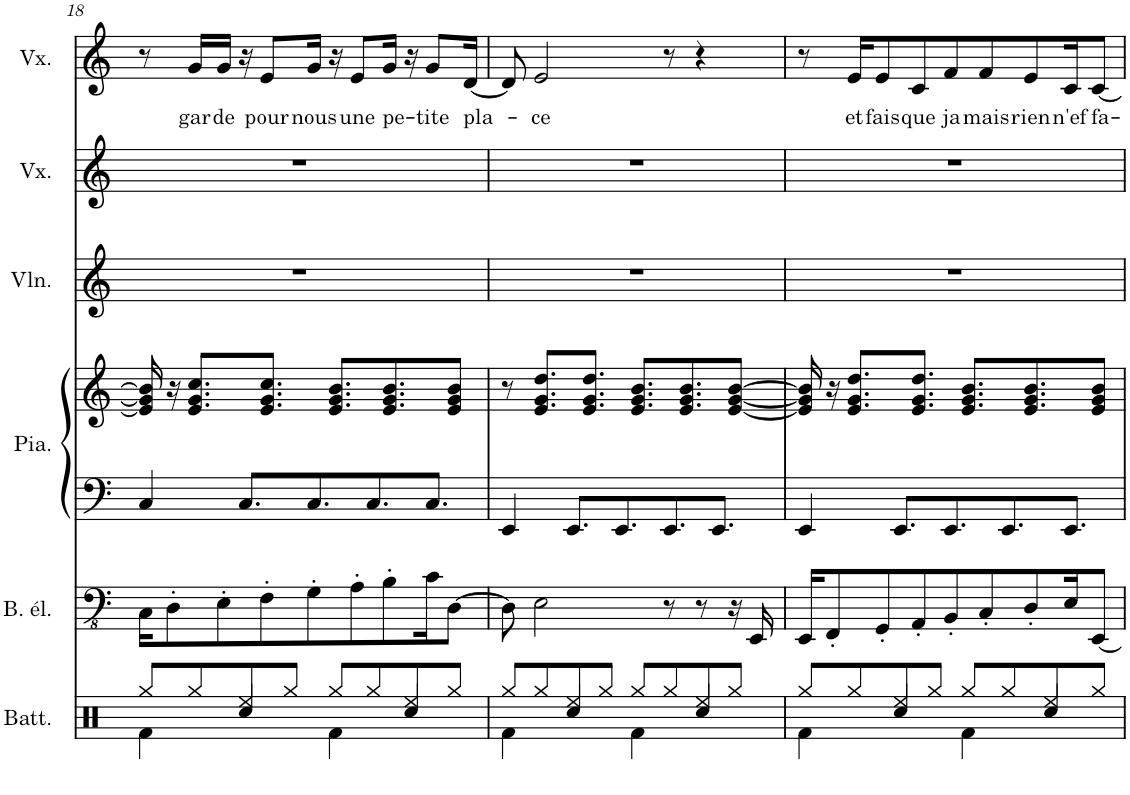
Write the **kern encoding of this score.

**kern	**kern	**kern	**kern	**kern	**kern	**kern	**text
*part6	*part5	*part4	*part4	*part3	*part2	*part1	*part1
*staff7	*staff6	*staff5	*staff4	*staff3	*staff2	*staff1	*staff1
*I"Batterie	*I"Basse électrique	*I"Piano	*	*I"Violon	*I"Voix	*I"Voix	*
*I'Batt.	*I'B. él.	*I'Pia.	*	*I'Vln.	*I'Vx.	*I'Vx.	*
!!LO:PB:g=z
*clefX	*clefFv4	*clefF4	*clefG2	*clefG2	*clefG2	*clefG2	*
*	*	*	*	*Trd4c7	*	*	*
*k[]	*k[]	*k[]	*k[]	*k[]	*k[]	*k[]	*
*M4/4	*M4/4	*M4/4	*M4/4	*M4/4	*M4/4	*M4/4	*
=18	=18	=18	=18	=18	=18	=18	=18
*^	*	*	*	*	*	*	*
4Rf\	8Rgg/L	16CC\KL	4C/	16e/] 16g/] 16b/]	1r	1r	8r	.
.	.	8DD'\	.	16r	.	.	.	.
!	!	!	!	!	!	!	!	!LO:LY:b
.	8Rgg/	.	.	8.e/ 8.g/ 8.cc/L	.	.	16g/LL	gar-
!	!	!	!	!	!	!	!	!LO:LY:b
.	.	8EE'\	.	.	.	.	16g/JJ	-de
4Rcc/	8Ree/	.	8.C/L	.	.	.	16r	.
!	!	!	!	!	!	!	!	!LO:LY:b
.	.	8FF'\	.	8.e/ 8.g/ 8.cc/J	.	.	8e/L	pour
.	8Rgg/J	.	.	.	.	.	.	.
!	!	!	!	!	!	!	!	!LO:LY:b
.	.	8GG'\	8.C/	.	.	.	16g/Jk	nous
4Rf\	8Rgg/L	.	.	8.e/ 8.g/ 8.b/L	.	.	16r	.
!	!	!	!	!	!	!	!	!LO:LY:b
.	.	8AA'\	.	.	.	.	8e/L	une
.	8Rgg/	.	8.C/	.	.	.	.	.
!	!	!	!	!	!	!	!	!LO:LY:b
.	.	8BB'\	.	8.e/ 8.g/ 8.b/	.	.	16g/Jk	pe-
4Rcc/	8Ree/	.	.	.	.	.	16r	.
!	!	!	!	!	!	!	!	!LO:LY:b
.	.	16C\K	8.C/J	.	.	.	8g/L	-tite
.	8Rgg/J	[8DD\J	.	8e/ 8g/ 8b/J	.	.	.	.
!	!	!	!	!	!	!	!	!LO:LY:b
.	.	.	.	.	.	.	[16d/Jk	pla-
=19	=19	=19	=19	=19	=19	=19	=19	=19
4Rf\	8Rgg/L	8DD\]	4EE/	8r	1r	1r	8d/]	.
!	!	!	!	!	!	!	!	!LO:LY:b
.	8Rgg/	2EE\	.	8.e/ 8.g/ 8.dd/L	.	.	2e/	-ce
4Rcc/	8Ree/	.	8.EE/L	.	.	.	.	.
.	.	.	.	8.e/ 8.g/ 8.dd/J	.	.	.	.
.	8Rgg/J	.	.	.	.	.	.	.
.	.	.	8.EE/	.	.	.	.	.
4Rf\	8Rgg/L	.	.	8.e/ 8.g/ 8.b/L	.	.	.	.
.	8Rgg/	8r	8.EE/	.	.	.	8r	.
.	.	.	.	8.e/ 8.g/ 8.b/	.	.	.	.
4Rcc/	8Ree/	8r	.	.	.	.	4r	.
.	.	.	8.EE/J	.	.	.	.	.
.	8Rgg/J	16r	.	[8e/ [8g/ [8b/J	.	.	.	.
.	.	16EEE/	.	.	.	.	.	.
=20	=20	=20	=20	=20	=20	=20	=20	=20
4Rf\	8Rgg/L	16EEE/KL	4EE/	16e/] 16g/] 16b/]	1r	1r	8r	.
.	.	8FFF'/	.	16r	.	.	.	.
!	!	!	!	!	!	!	!	!LO:LY:b
.	8Rgg/	.	.	8.e/ 8.g/ 8.dd/L	.	.	16e/KL	et
!	!	!	!	!	!	!	!	!LO:LY:b
.	.	8GGG'/	.	.	.	.	8e/	fais
4Rcc/	8Ree/	.	8.EE/L	.	.	.	.	.
!	!	!	!	!	!	!	!	!LO:LY:b
.	.	8AAA'/	.	8.e/ 8.g/ 8.dd/J	.	.	8c/	que
.	8Rgg/J	.	.	.	.	.	.	.
!	!	!	!	!	!	!	!	!LO:LY:b
.	.	8BBB'/	8.EE/	.	.	.	8f/	ja-
4Rf\	8Rgg/L	.	.	8.e/ 8.g/ 8.b/L	.	.	.	.
!	!	!	!	!	!	!	!	!LO:LY:b
.	.	8CC'/	.	.	.	.	8f/	-mais
.	8Rgg/	.	8.EE/	.	.	.	.	.
!	!	!	!	!	!	!	!	!LO:LY:b
.	.	8DD'/	.	8.e/ 8.g/ 8.b/	.	.	8e/	rien
4Rcc/	8Ree/	.	.	.	.	.	.	.
!	!	!	!	!	!	!	!	!LO:LY:b
.	.	16EE/K	8.EE/J	.	.	.	16c/K	n'ef-
!	!	!	!	!	!	!	!	!LO:LY:b
.	8Rgg/J	[8EEE/J	.	8e/ 8g/ 8b/J	.	.	[8c/J	-fa-
*v	*v	*	*	*	*	*	*	*
=	=	=	=	=	=	=	=
*-	*-	*-	*-	*-	*-	*-	*-
